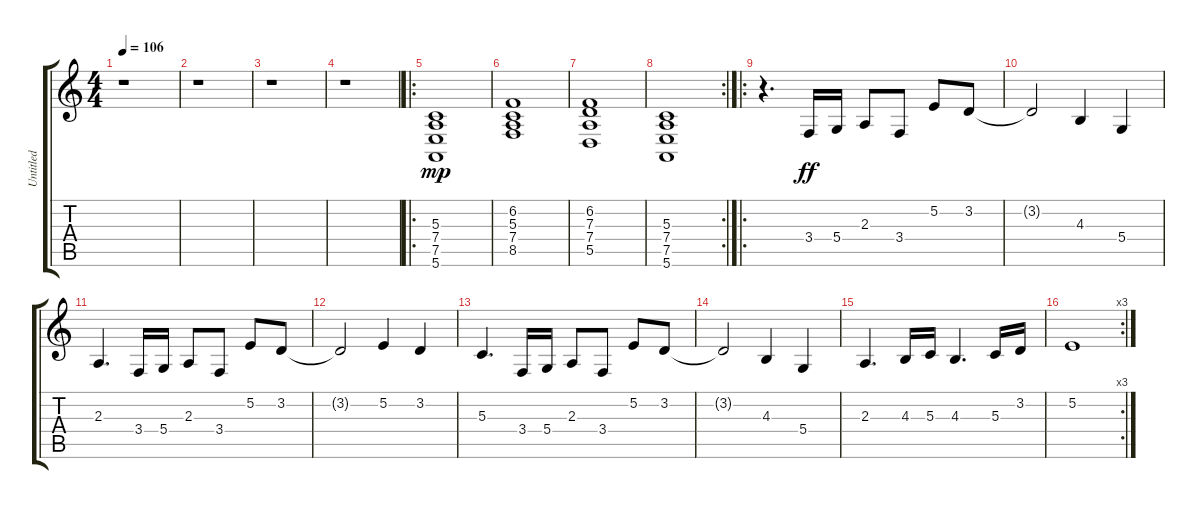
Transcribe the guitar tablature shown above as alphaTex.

\track ("Untitled" "Untitled") {instrument stringensemble1}
\staff {score tabs}
\tuning (E4 B3 G3 D3 A2 E2) {hide}
\ts (4 4)
\tempo 106
\clef g2
\ks c
r.1{dy p} |
r.1 |
r.1 |
r.1 |
\ro
(5.3 7.4 7.5 5.6).1{dy mp} |
(6.2 5.3 7.4 8.5).1 |
(6.2 7.3 7.4 5.5).1 |
\rc 2
(5.3 7.4 7.5 5.6).1 |
\ro
r.4{d} 3.4.16{dy ff} 5.4.16 2.3.8 3.4.8 5.2.8 3.2.8 |
3.2{t}.2 4.3.4 5.4.4 |
2.3.4{d} 3.4.16 5.4.16 2.3.8 3.4.8 5.2.8 3.2.8 |
3.2{t}.2 5.2.4 3.2.4 |
5.3.4{d} 3.4.16 5.4.16 2.3.8 3.4.8 5.2.8 3.2.8 |
3.2{t}.2 4.3.4 5.4.4 |
2.3.4{d} 4.3.16 5.3.16 4.3.4{d} 5.3.16 3.2.16 |
\rc 3
5.2.1
